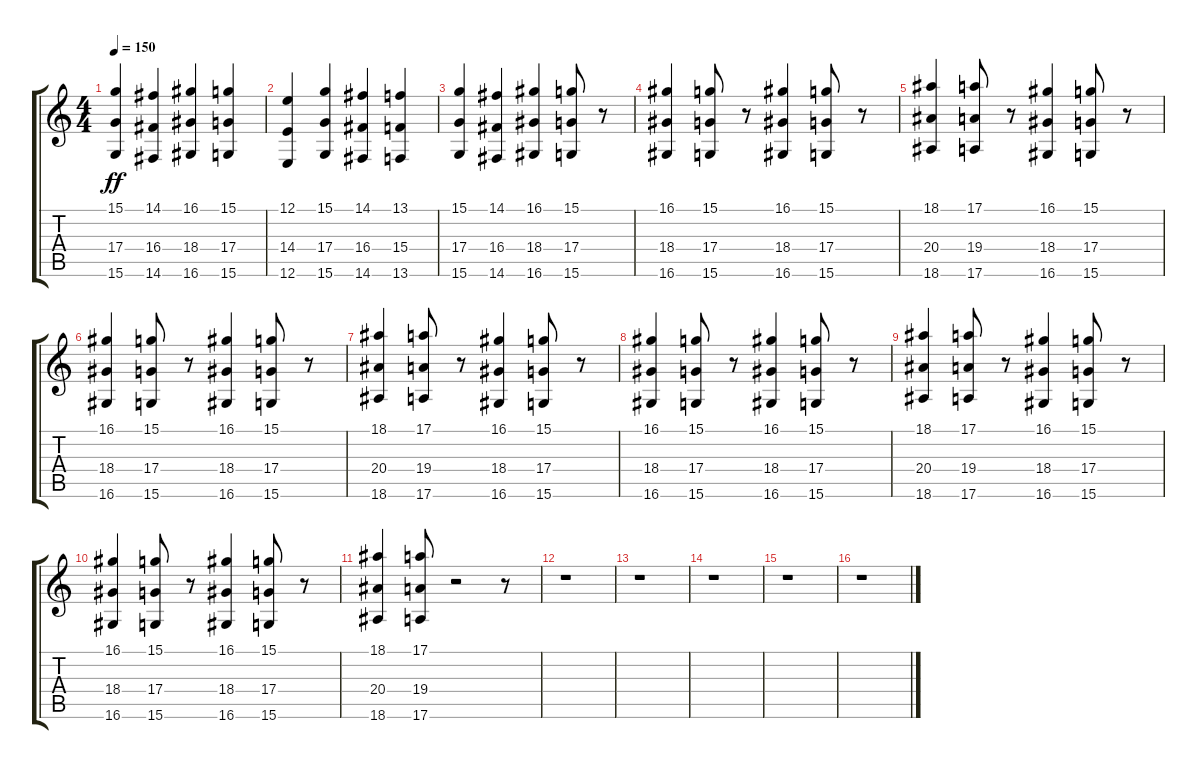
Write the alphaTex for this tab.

\track "" {instrument choiraahs}
\staff {score tabs}
\tuning (E4 B3 G3 D3 A2 E2) {hide}
\ts (4 4)
\tempo 150
\clef g2
\ks c
(15.1 17.4 15.6).4{dy ff} (14.1 16.4 14.6).4 (16.1 18.4 16.6).4 (15.1 17.4 15.6).4 |
(12.1 14.4 12.6).4 (15.1 17.4 15.6).4 (14.1 16.4 14.6).4 (13.1 15.4 13.6).4 |
(15.1 17.4 15.6).4 (14.1 16.4 14.6).4 (16.1 18.4 16.6).4 (15.1 17.4 15.6).8 r.8 |
(16.1 18.4 16.6).4 (15.1 17.4 15.6).8 r.8 (16.1 18.4 16.6).4 (15.1 17.4 15.6).8 r.8 |
(18.1 20.4 18.6).4 (17.1 19.4 17.6).8 r.8 (16.1 18.4 16.6).4 (15.1 17.4 15.6).8 r.8 |
(16.1 18.4 16.6).4 (15.1 17.4 15.6).8 r.8 (16.1 18.4 16.6).4 (15.1 17.4 15.6).8 r.8 |
(18.1 20.4 18.6).4 (17.1 19.4 17.6).8 r.8 (16.1 18.4 16.6).4 (15.1 17.4 15.6).8 r.8 |
(16.1 18.4 16.6).4 (15.1 17.4 15.6).8 r.8 (16.1 18.4 16.6).4 (15.1 17.4 15.6).8 r.8 |
(18.1 20.4 18.6).4 (17.1 19.4 17.6).8 r.8 (16.1 18.4 16.6).4 (15.1 17.4 15.6).8 r.8 |
(16.1 18.4 16.6).4 (15.1 17.4 15.6).8 r.8 (16.1 18.4 16.6).4 (15.1 17.4 15.6).8 r.8 |
(18.1 20.4 18.6).4 (17.1 19.4 17.6).8 r.2 r.8 |
r.1 |
r.1 |
r.1 |
r.1 |
r.1
